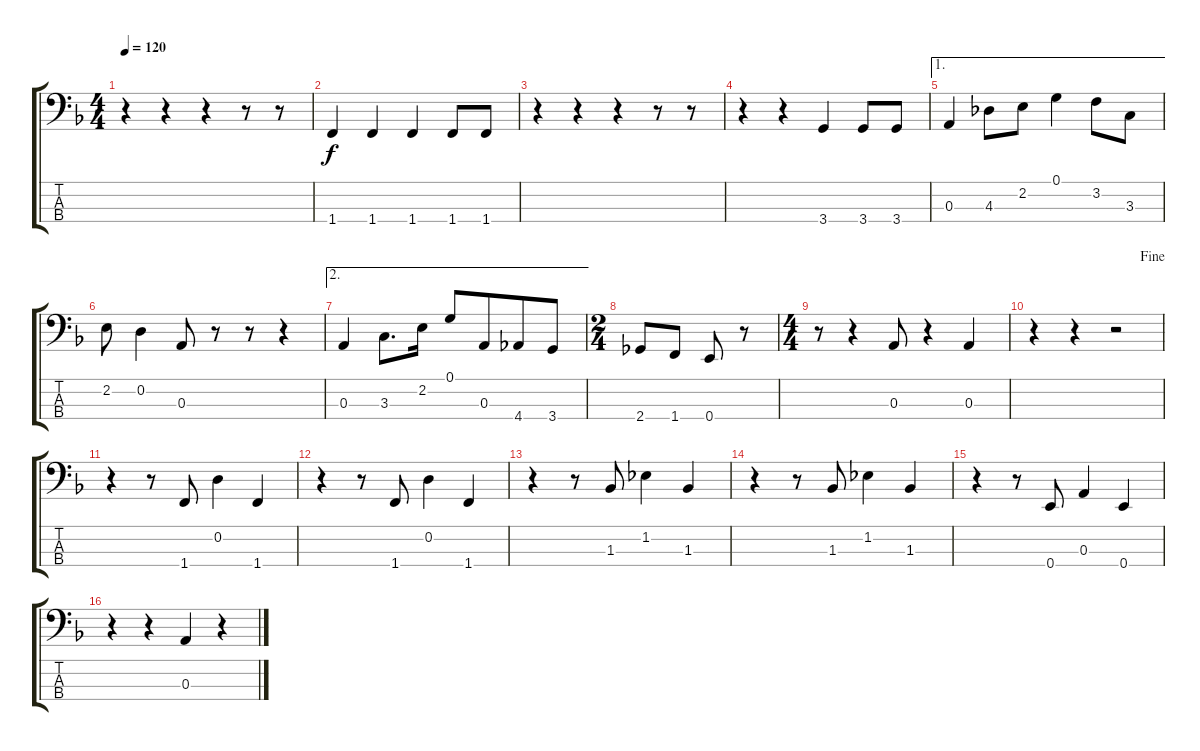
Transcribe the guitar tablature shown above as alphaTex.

\track "" {instrument electricbassfinger}
\staff {score tabs}
\tuning (G2 D2 A1 E1) {hide}
\ts (4 4)
\tempo 120
\clef f4
\ks f
r.4{dy f} r.4 r.4 r.8 r.8 |
1.4.4 1.4.4 1.4.4 1.4.8 1.4.8 |
r.4 r.4 r.4 r.8 r.8 |
r.4 r.4 3.4.4 3.4.8 3.4.8 |
\ae 1
0.3.4 4.3.8 2.2.8 0.1.4 3.2.8 3.3.8 |
2.2.8 0.2.4 0.3.8 r.8 r.8 r.4 |
\ae 2
0.3.4 3.3.8{d} 2.2.16 0.1.8 0.3.8{beam merge} 4.4.8 3.4.8 |
\ts (2 4)
2.4.8 1.4.8 0.4.8 r.8 |
\ts (4 4)
r.8 r.4 0.3.8 r.4 0.3.4 |
\jump fine
r.4 r.4 r.2 |
r.4 r.8 1.4.8 0.2.4 1.4.4 |
r.4 r.8 1.4.8 0.2.4 1.4.4 |
r.4 r.8 1.3.8 1.2.4 1.3.4 |
r.4 r.8 1.3.8 1.2.4 1.3.4 |
r.4 r.8 0.4.8 0.3.4 0.4.4 |
r.4 r.4 0.3.4 r.4
